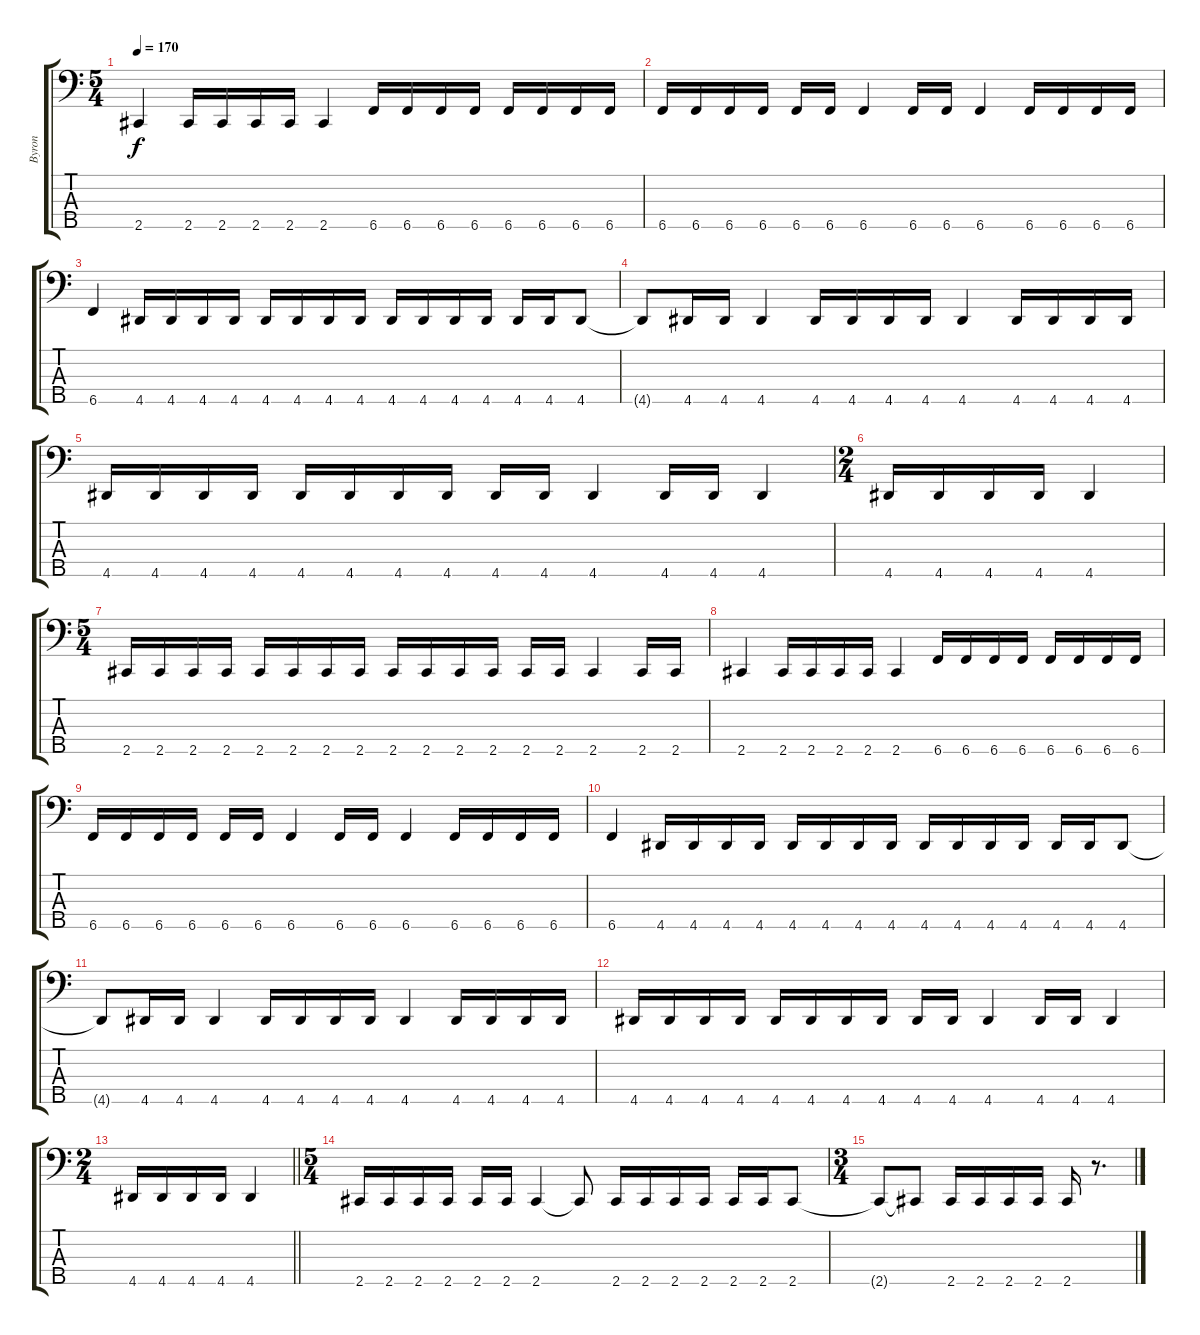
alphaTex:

\track ("Byron" "Byron") {instrument electricbasspick}
\staff {score tabs}
\tuning (G2 D2 A1 E1 B0) {hide}
\ts (5 4)
\tempo 170
\clef f4
\ks c
2.5.4{dy f} 2.5.16 2.5.16 2.5.16 2.5.16 2.5.4 6.5.16 6.5.16 6.5.16 6.5.16 6.5.16 6.5.16 6.5.16 6.5.16 |
6.5.16 6.5.16 6.5.16 6.5.16 6.5.16 6.5.16 6.5.4 6.5.16 6.5.16 6.5.4 6.5.16 6.5.16 6.5.16 6.5.16 |
6.5.4 4.5.16 4.5.16 4.5.16 4.5.16 4.5.16 4.5.16 4.5.16 4.5.16 4.5.16 4.5.16 4.5.16 4.5.16 4.5.16 4.5.16 4.5.8 |
4.5{t}.8 4.5.16 4.5.16 4.5.4 4.5.16 4.5.16 4.5.16 4.5.16 4.5.4 4.5.16 4.5.16 4.5.16 4.5.16 |
4.5.16 4.5.16 4.5.16 4.5.16 4.5.16 4.5.16 4.5.16 4.5.16 4.5.16 4.5.16 4.5.4 4.5.16 4.5.16 4.5.4 |
\ts (2 4)
4.5.16 4.5.16 4.5.16 4.5.16 4.5.4 |
\ts (5 4)
2.5.16 2.5.16 2.5.16 2.5.16 2.5.16 2.5.16 2.5.16 2.5.16 2.5.16 2.5.16 2.5.16 2.5.16 2.5.16 2.5.16 2.5.4 2.5.16 2.5.16 |
2.5.4 2.5.16 2.5.16 2.5.16 2.5.16 2.5.4 6.5.16 6.5.16 6.5.16 6.5.16 6.5.16 6.5.16 6.5.16 6.5.16 |
6.5.16 6.5.16 6.5.16 6.5.16 6.5.16 6.5.16 6.5.4 6.5.16 6.5.16 6.5.4 6.5.16 6.5.16 6.5.16 6.5.16 |
6.5.4 4.5.16 4.5.16 4.5.16 4.5.16 4.5.16 4.5.16 4.5.16 4.5.16 4.5.16 4.5.16 4.5.16 4.5.16 4.5.16 4.5.16 4.5.8 |
4.5{t}.8 4.5.16 4.5.16 4.5.4 4.5.16 4.5.16 4.5.16 4.5.16 4.5.4 4.5.16 4.5.16 4.5.16 4.5.16 |
4.5.16 4.5.16 4.5.16 4.5.16 4.5.16 4.5.16 4.5.16 4.5.16 4.5.16 4.5.16 4.5.4 4.5.16 4.5.16 4.5.4 |
\ts (2 4)
\barLineRight lightlight
4.5.16 4.5.16 4.5.16 4.5.16 4.5.4 |
\ts (5 4)
\section ("" "")
2.5.16 2.5.16 2.5.16 2.5.16 2.5.16 2.5.16 2.5.4 2.5{t}.8 2.5.16 2.5.16 2.5.16 2.5.16 2.5.16 2.5.16 2.5.8 |
\ts (3 4)
2.5{t}.8 2.5{t}.8 2.5.16 2.5.16 2.5.16 2.5.16 2.5.16 r.8{d}
